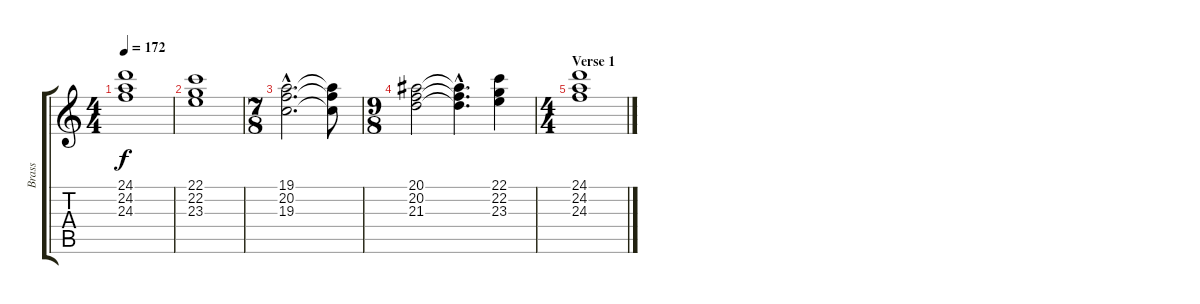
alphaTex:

\track ("Brass" "Brass") {instrument brasssection}
\staff {score tabs}
\tuning (D4 A3 F3 C3 G2 D2) {hide}
\ts (4 4)
\tempo 172
\clef g2
\ks c
(24.1 24.2 24.3).1{dy f} |
(22.1 22.2 23.3).1 |
\ts (7 8)
(19.1{hac} 20.2{hac} 19.3{hac}).2{d} (19.1{t} 20.2{t} 19.3{t}).8 |
\ts (9 8)
(20.1 20.2 21.3).2 (20.1{hac t} 20.2{hac t} 21.3{hac t}).4{d} (22.1 22.2 23.3).4 |
\ts (4 4)
\section ("" "Verse 1")
(24.1 24.2 24.3).1
